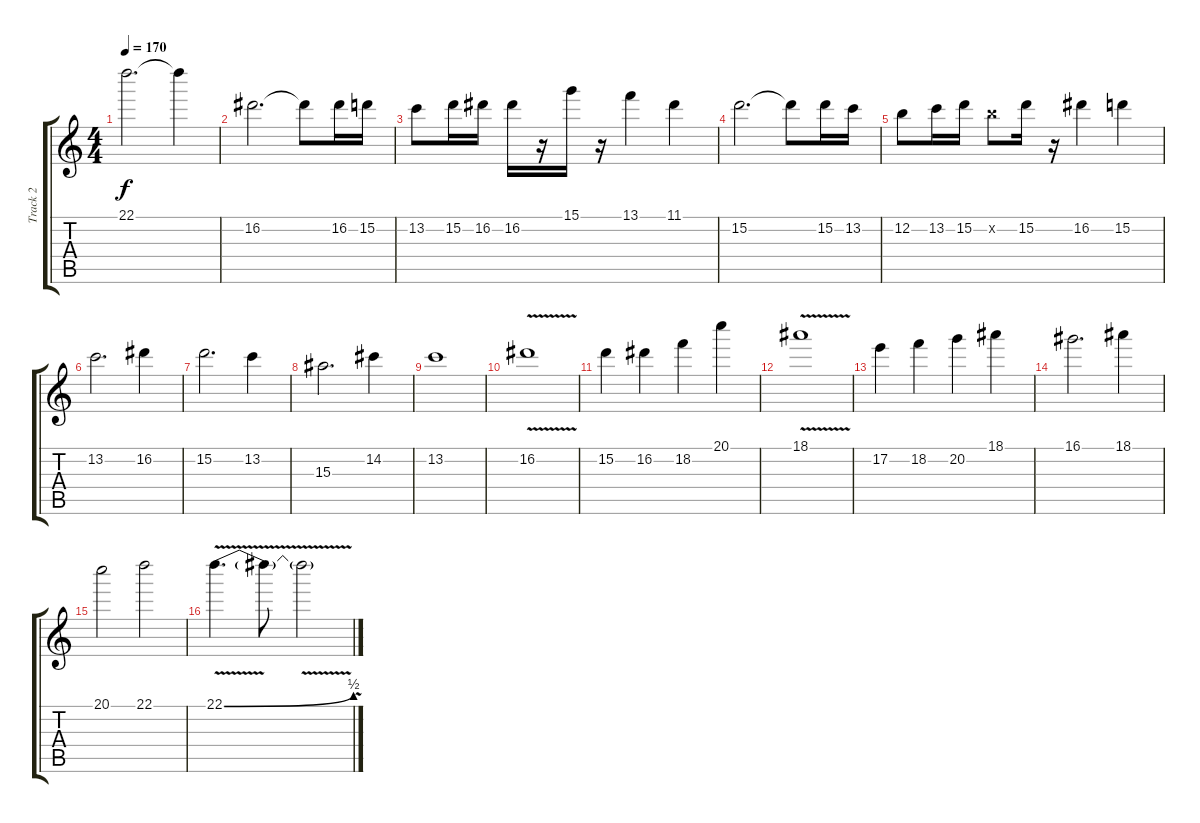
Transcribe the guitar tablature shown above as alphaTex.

\track ("Track 2" "Track 2") {instrument distortionguitar}
\staff {score tabs}
\tuning (E4 B3 G3 D3 A2 E2) {hide}
\ts (4 4)
\tempo 170
\clef g2
\ks c
22.1{t}.2{d dy f} 22.1{t}.4 |
16.2.2{d} 16.2{t}.8 16.2.16 15.2.16 |
13.2.8 15.2.16 16.2.16 16.2.16 r.16 15.1.16 r.16 13.1.4 11.1.4 |
15.2.2{d} 15.2{t}.8 15.2.16 13.2.16 |
12.2.8 13.2.16 15.2.16 12.2{x}.8 15.2.16 r.16 16.2.4 15.2.4 |
13.2.2{d} 16.2.4 |
15.2.2{d} 13.2.4 |
15.3.2{d} 14.2.4 |
13.2.1 |
16.2{v}.1 |
15.2.4 16.2.4 18.2.4 20.1.4 |
18.1{v}.1 |
17.2.4 18.2.4 20.2.4 18.1.4 |
16.1.2{d} 18.1.4 |
20.1.2 22.1.2 |
22.1{be (bend 0 0 60 2) v}.4{d} 22.1{t}.8 22.1{v t}.2
